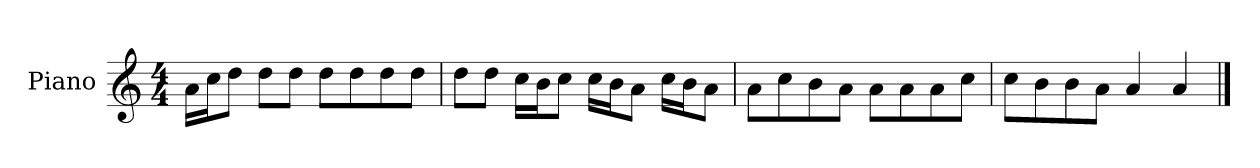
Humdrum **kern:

**kern
*part1
*staff1
*I"Piano
*I'P-no
*clefG2
*k[]
*M4/4
*MM90
=1
16a\LL
16cc\J
8dd\J
8dd\L
8dd\J
8dd\L
8dd\
8dd\
8dd\J
=2
8dd\L
8dd\J
16cc\LL
16b\J
8cc\J
16cc\LL
16b\J
8a\J
16cc\LL
16b\J
8a\J
=3
8a\L
8cc\
8b\
8a\J
8a\L
8a\
8a\
8cc\J
=4
8cc\L
8b\
8b\
8a\J
4a/
4a/
==
*-
